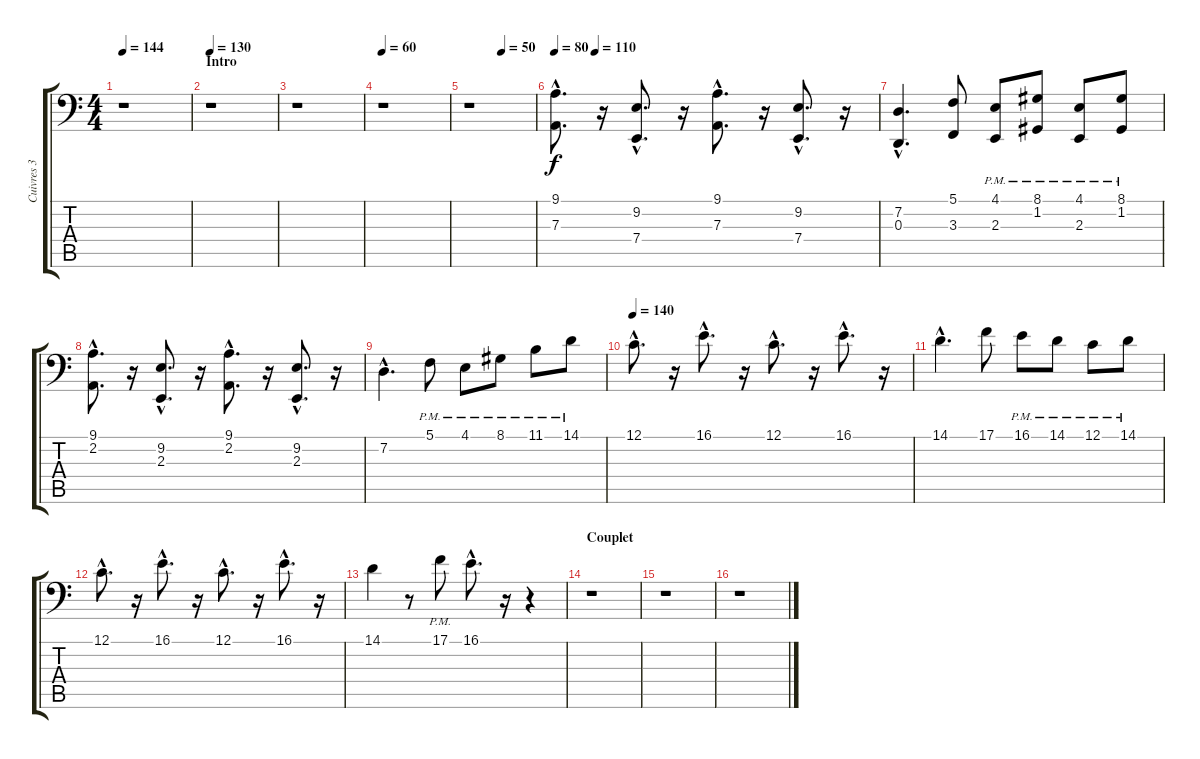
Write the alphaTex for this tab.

\track ("Cuivres 3" "Cuivres 3") {instrument tenorsax}
\staff {score tabs}
\tuning (C3 G2 D2 A1 E1 B0) {hide}
\ts (4 4)
\tempo 144
\tempo 100
\tempo 144
\clef f4
\ks c
r.1{dy f instrument tenorsax} |
\section ("" "Intro")
\tempo 130
r.1 |
r.1 |
\tempo 60
r.1 |
\tempo (50 0.5)
r.1 |
\tempo 80
\tempo (110 0.125)
(9.1{hac} 7.3{hac}).8{d} r.16 (9.2{hac} 7.4{hac}).8{d} r.16 (9.1{hac} 7.3{hac}).8{d} r.16 (9.2{hac} 7.4{hac}).8{d} r.16 |
(7.2{hac} 0.3{hac}).4{d} (5.1 3.3).8 (4.1{pm} 2.3).8 (8.1{pm} 1.2).8 (4.1{pm} 2.3).8 (8.1{pm} 1.2).8 |
(9.1{hac} 2.2{hac}).8{d} r.16 (9.2{hac} 2.3{hac}).8{d} r.16 (9.1{hac} 2.2{hac}).8{d} r.16 (9.2{hac} 2.3{hac}).8{d} r.16 |
7.2{hac}.4{d} 5.1{pm}.8 4.1{pm}.8 8.1{pm}.8 11.1{pm}.8 14.1{pm}.8 |
\tempo 140
12.1{hac}.8{d} r.16 16.1{hac}.8{d} r.16 12.1{hac}.8{d} r.16 16.1{hac}.8{d} r.16 |
14.1{hac}.4{d} 17.1.8 16.1{pm}.8 14.1{pm}.8 12.1{pm}.8 14.1{pm}.8 |
12.1{hac}.8{d} r.16 16.1{hac}.8{d} r.16 12.1{hac}.8{d} r.16 16.1{hac}.8{d} r.16 |
14.1.4 r.8 17.1{pm}.8 16.1{hac}.8{d} r.16 r.4 |
\section ("" "Couplet")
r.1 |
r.1 |
r.1
